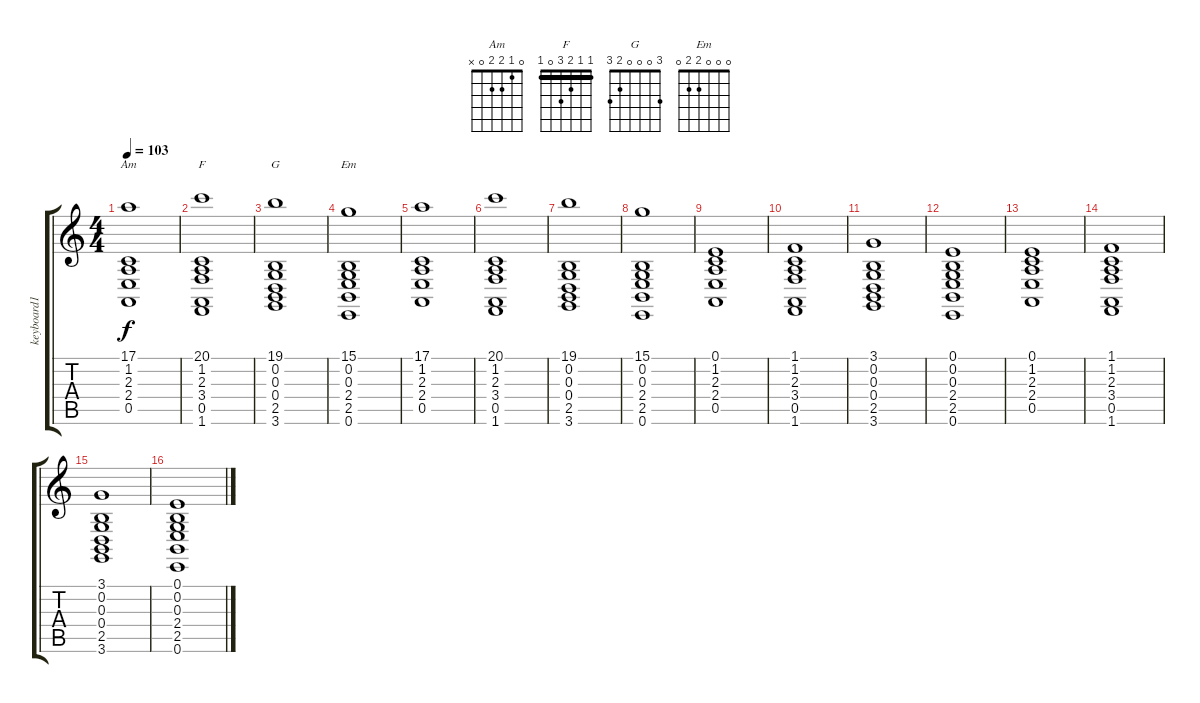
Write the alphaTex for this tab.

\track ("keyboard1" "keyboard1") {instrument pad2warm}
\staff {score tabs}
\tuning (E4 B3 G3 D3 A2 E2) {hide}
\chord ("Am" 0 1 2 2 0 x)
\chord ("F" 1 1 2 3 0 1) {barre 1}
\chord ("G" 3 0 0 0 2 3)
\chord ("Em" 0 0 0 2 2 0)
\ts (4 4)
\tempo 103
\clef g2
\ks c
(17.1 1.2 2.3 2.4 0.5).1{ch "Am" dy f} |
(20.1 1.2 2.3 3.4 0.5 1.6).1{ch "F"} |
(19.1 0.2 0.3 0.4 2.5 3.6).1{ch "G"} |
(15.1 0.2 0.3 2.4 2.5 0.6).1{ch "Em"} |
(17.1 1.2 2.3 2.4 0.5).1 |
(20.1 1.2 2.3 3.4 0.5 1.6).1 |
(19.1 0.2 0.3 0.4 2.5 3.6).1 |
(15.1 0.2 0.3 2.4 2.5 0.6).1 |
(0.1 1.2 2.3 2.4 0.5).1{volume 8} |
(1.1 1.2 2.3 3.4 0.5 1.6).1 |
(3.1 0.2 0.3 0.4 2.5 3.6).1 |
(0.1 0.2 0.3 2.4 2.5 0.6).1 |
(0.1 1.2 2.3 2.4 0.5).1 |
(1.1 1.2 2.3 3.4 0.5 1.6).1 |
(3.1 0.2 0.3 0.4 2.5 3.6).1 |
(0.1 0.2 0.3 2.4 2.5 0.6).1
